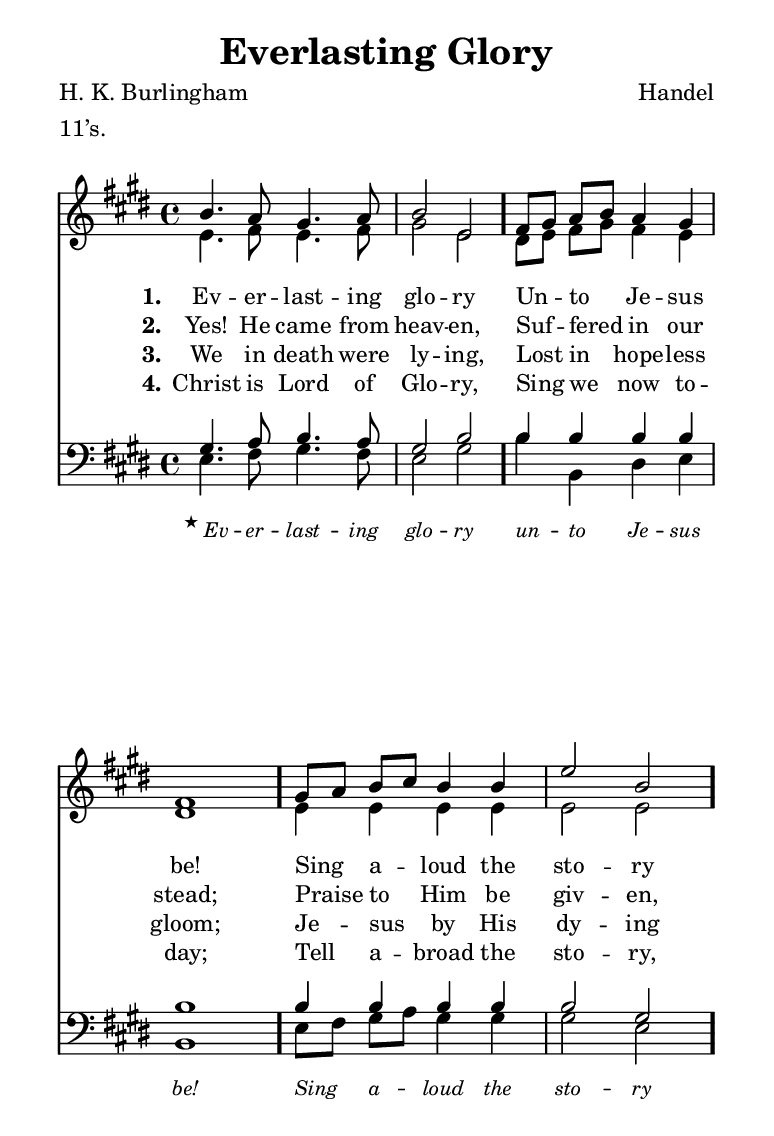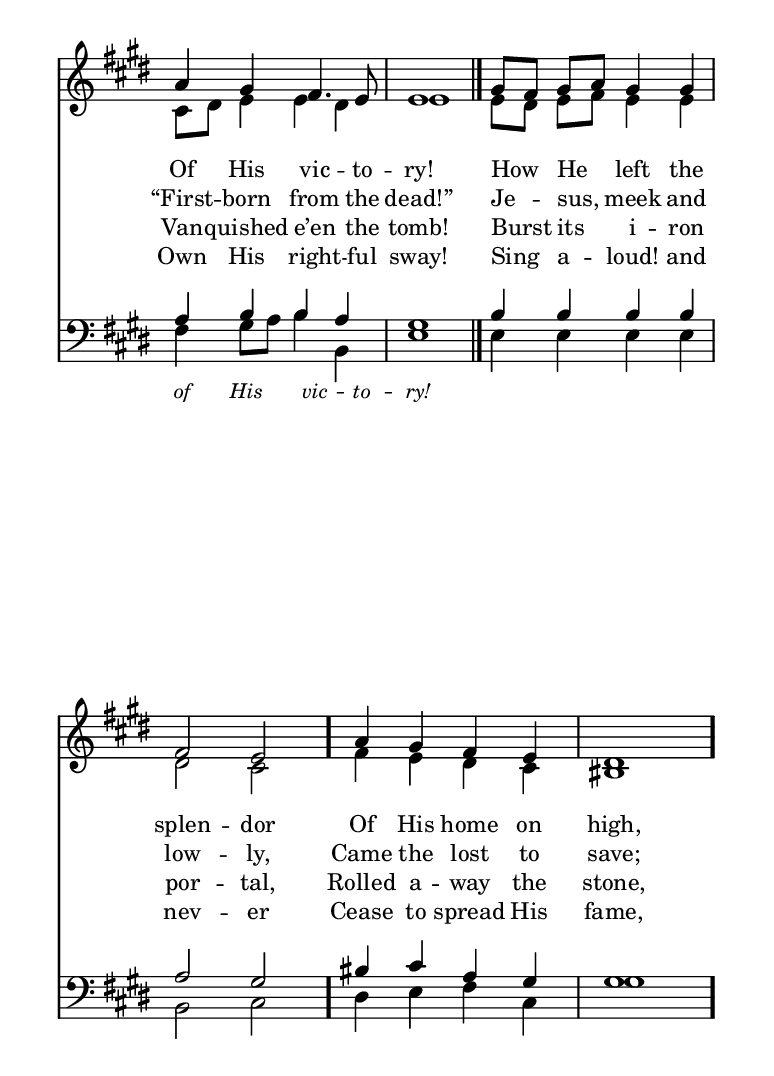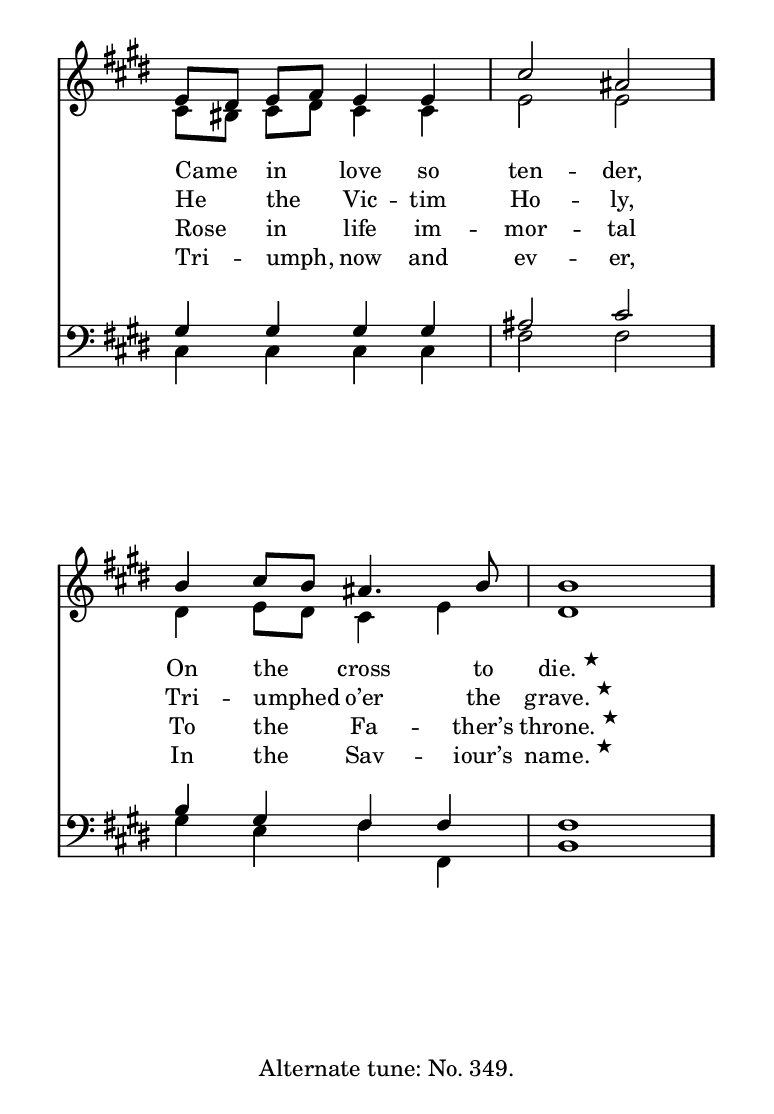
\include "common/global.ily"
\paper {
  \include "common/paper.ily"
  %ragged-bottom = ##t
  %ragged-last-bottom = ##t
  %systems-per-page = ##f
  %page-count = ##f
}

\header{
  hymnnumber = "83"
  title = "Everlasting Glory"
  tunename = "Maccabeus"
  meter = "11’s."
  poet = "H. K. Burlingham"
  composer = "Handel"
  %copyright = ""
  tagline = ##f
}

% for fermata in MIDI
ta = { \tempo 4=100 }
tb = { \tempo 4=50  }

patternAA = { c4. c8 c4. c8 | c2 c2 }

patternBA = { c8[ c8] c8[ c8] c4 c4 | c1 }
patternBB = { c4      c4      c4 c4 | c1 }

patternCA = { c8[ c8] c8[ c8] c4 c4 | c2 c2 }
patternCB = { c4      c4      c4 c4 | c2 c2 }

patternDA = { c4      c4 c4. c8 | c1 }
patternDB = { c8[ c8] c4 c4  c4 | c1 }
patternDC = { c4      c4 c4  c4 | c1 }
patternDD = { c4 c8[ c8] c4  c4 | c1 }
patternDE = { c4 c8[ c8] c4. c8 | c1 }

global = {
  \include "common/overrides.ily"
  \override Staff.TimeSignature.style = #'()
  \time 4/4
  \override Score.MetronomeMark.transparent = ##t % hide all fermata changes too
  \ta
  \key e \major
  %\partial 4
  \autoBeamOff
}

notesSopranoA = {
\global
\relative c'' {

  \changePitch \patternAA { b a gis a | b e, }
  \changePitch \patternBA { fis gis a b a gis | fis }
  \changePitch \patternCA { gis a b cis b b | e b }
  \changePitch \patternDA { a gis fis e | e }

  \bar "|."

}
}

notesSopranoB = {
\relative c'' {

  \changePitch \patternCA { gis fis gis a gis gis | fis e }
  \changePitch \patternBB { a gis fis e | dis }
  \changePitch \patternCA { e dis e fis e e | cis' ais }
  \changePitch \patternDE { b cis b ais b | b }

	\bar "."

}
}

notesAltoA = {
\global
\relative e' {

  \changePitch \patternAA { e fis e fis | gis e }
  \changePitch \patternBA { dis e fis gis fis e | dis }
  \changePitch \patternCB { e e e e | e e }
  \changePitch \patternDB { cis dis e e dis | e }

}
}

notesAltoB = {
\relative e' {

  \changePitch \patternCA { e dis e fis e e | dis cis }
  \changePitch \patternBB { fis e dis cis | bis }
  \changePitch \patternCA { cis bis cis dis cis cis | e e }
  \changePitch \patternDD { dis e dis cis e | dis }

}
}

notesTenorA = {
\global
\relative a {

  \changePitch \patternAA { gis a b a | gis b }
  \changePitch \patternBB { b b b b | b }
  \changePitch \patternCB { b b b b | b gis }
  \changePitch \patternDC { a b b a | gis }

}
}

notesTenorB = {
\relative a {

  \changePitch \patternCB { b b b b | a gis }
  \changePitch \patternBB { bis cis a gis | gis }
  \changePitch \patternCB { gis gis gis gis | ais cis }
  \changePitch \patternBB { b gis fis fis | fis }

}
}

notesBassA = {
\global
\relative f {

  \changePitch \patternAA { e fis gis fis | e gis }
  \changePitch \patternBB { b b, dis e | b }
  \changePitch \patternCA { e fis gis a gis gis | gis e }
  \changePitch \patternDD { fis gis a b b, | e }

}
}

notesBassB = {
\relative f {

  \changePitch \patternCB { e e e e | b cis }
  \changePitch \patternBB { dis e fis cis | gis' }
  \changePitch \patternCB { cis, cis cis cis | fis fis }
  \changePitch \patternBB { gis e fis fis, | b }

}
}

Refrain = \lyricmode {

% need the overrides on the same line as the first lyrics line for getlyrics.pl
{ \override LyricText.font-size = #-1 \override Lyrics.LyricText.font-shape = #'italic } \markup{{\super{★}}Ev} -- er -- last -- ing glo -- ry un -- to Je --  sus be!
Sing a -- loud the sto -- ry of His vic -- to -- ry!

}

wordsA = \lyricmode {
\set stanza = "1."

Ev -- er -- last -- ing glo -- ry \bar "."
Un -- to Je --  sus be! \bar "."
Sing a -- loud the sto -- ry \bar "."
Of His vic -- to -- ry! \bar "|."
How He left the splen -- dor \bar "."
Of His home on high, \bar "."
Came in love so ten -- der, \bar "."
On the cross to \markup{die.{\super{★}}} \bar "."

}

wordsB = \lyricmode {
\set stanza = "2."

Yes! He came from heav -- en,
Suf -- fered in our stead;
Praise to Him be giv -- en,
“First -- born from the dead!”
Je -- sus, meek and low -- ly,
Came the lost to save;
He the Vic -- tim Ho -- ly,
Tri -- umphed o’er the \markup{grave.{\super{★}}}

}

wordsC = \lyricmode {
\set stanza = "3."

We in death were ly -- ing,
Lost in hope -- less gloom;
Je -- sus by His dy -- ing
Van -- quished e’en the tomb!
Burst its i -- ron por -- tal,
Rolled a -- way the stone,
Rose in life im -- mor -- tal
To the Fa -- ther’s \markup{throne.{\super{★}}%{workaround for weird bug in getlyrics.pl%}}

}

wordsD = \lyricmode {
\set stanza = "4."

Christ is Lord of Glo -- ry,
Sing we now to -- day;
Tell a -- broad the sto -- ry,
Own His right -- ful sway!
Sing a -- loud! and nev -- er
Cease to spread His fame,
Tri -- umph, now and ev -- er,
In the Sav -- iour’s \markup{name.{\super{★}}}

}

\score {
  \context ChoirStaff <<
    \context Staff = upper <<
      \set ChoirStaff.systemStartDelimiter = #'SystemStartBar
      \context Voice  = sopranos { \voiceOne { \notesSopranoA \notesSopranoB } }
      \context Voice  = altos { \voiceTwo { \notesAltoA \notesAltoB } }
      \context Lyrics = one   \lyricsto sopranos \wordsA
      \context Lyrics = two   \lyricsto sopranos \wordsB
      \context Lyrics = three \lyricsto sopranos \wordsC
      \context Lyrics = four  \lyricsto sopranos \wordsD
    >>
    \context Staff = men <<
      \clef bass
      \context Voice  = tenors { \voiceOne { \notesTenorA \notesTenorB } }
      \context Voice  = basses { \voiceTwo { \notesBassA \notesBassB } }
    >>
	\new Lyrics \with { alignBelowContext = men } \lyricsto sopranos \Refrain
  >>
  \layout {
    \include "common/layout.ily"
  }
}

\score {
  \context ChoirStaff <<
    \context Staff = upper <<
      \set ChoirStaff.systemStartDelimiter = #'SystemStartBar
      \context Voice  = sopranos { \voiceOne { \notesSopranoA \notesSopranoB \notesSopranoA } }
      \context Voice  = altos { \voiceTwo { \notesAltoA \notesAltoB \notesAltoA } }
    >>
    \context Staff = men <<
      \clef bass
      \context Voice  = tenors { \voiceOne { \notesTenorA \notesTenorB \notesTenorA } }
      \context Voice  = basses { \voiceTwo { \notesBassA \notesBassB \notesBassA } }
    >>
  >>
  \midi{
    \include "common/midi.ily"
  }
}

\noPageBreak

\markup { \fill-line { \line { Alternate tune: No. 349. } } }

\version "2.18.0"  % necessary for upgrading to future LilyPond versions.

% vi:set et ts=2 sw=2 ai nocindent syntax=lilypond
